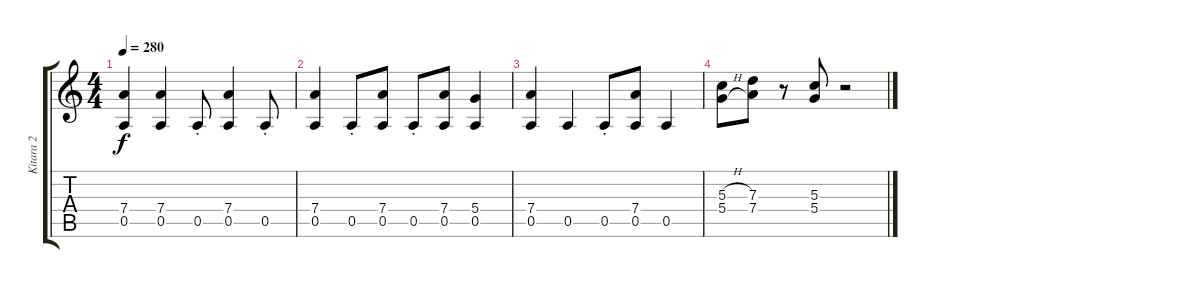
\track ("Kitara 2" "Kitara 2") {instrument distortionguitar}
\staff {score tabs}
\tuning (E4 B3 G3 D3 A2 E2) {hide}
\ts (4 4)
\tempo 280
\clef g2
\ks c
(7.4 0.5).4{dy f} (7.4 0.5).4 0.5{st}.8 (7.4 0.5).4 0.5{st}.8 |
(7.4 0.5).4 0.5{st}.8 (7.4 0.5).8 0.5{st}.8 (7.4 0.5).8 (5.4 0.5).4 |
(7.4 0.5).4 0.5.4 0.5{st}.8 (7.4 0.5).8 0.5.4 |
(5.3{h} 5.4{h}).8 (7.3 7.4).8 r.8 (5.3 5.4).8 r.2
